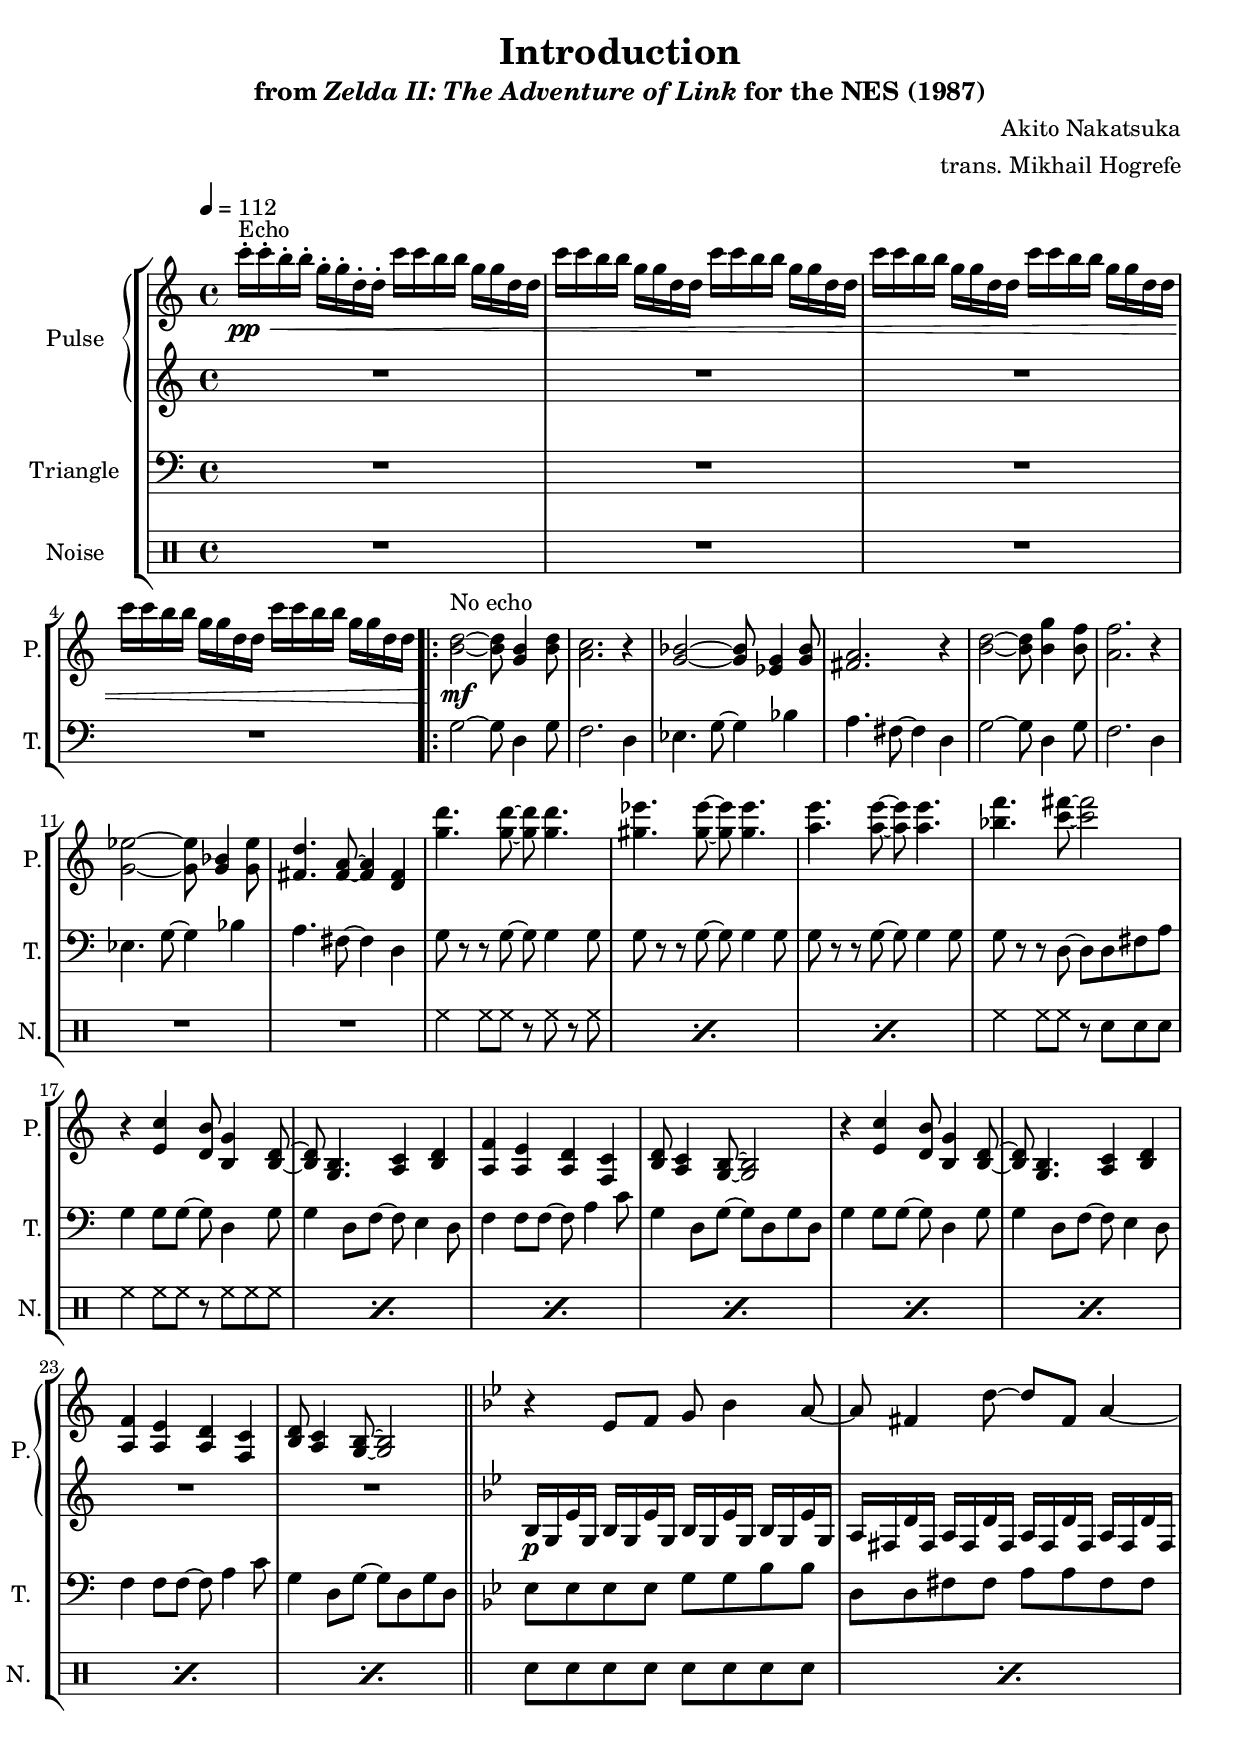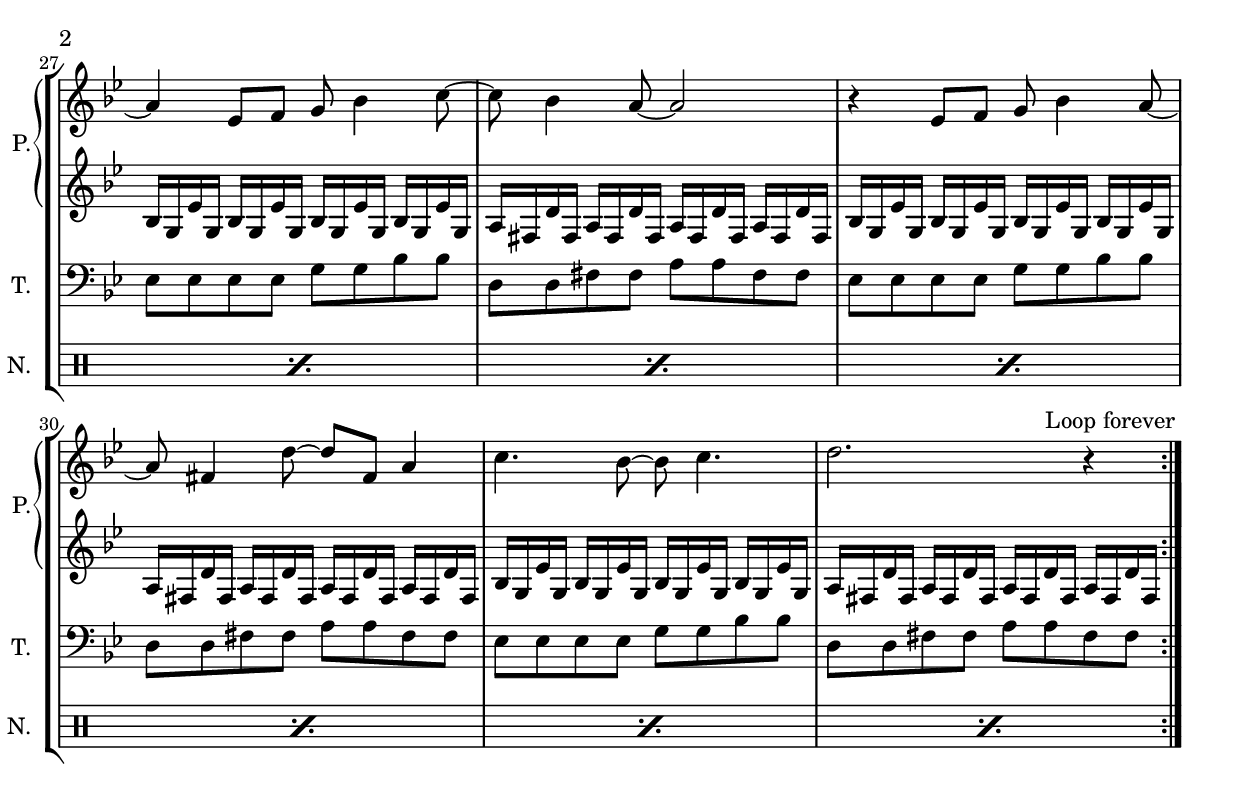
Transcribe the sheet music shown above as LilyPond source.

\version "2.22.0"

smaller = {
    \set fontSize = #-3
    \override Stem #'length-fraction = #0.56
    \override Beam #'thickness = #0.2688
    \override Beam #'length-fraction = #0.56
}

\book {
    \header {
        title = "Introduction"
        subtitle = \markup { "from" {\italic "Zelda II: The Adventure of Link"} "for the NES (1987)" }
        composer = "Akito Nakatsuka"
        arranger = "trans. Mikhail Hogrefe"
    }

    \score {
        {
            \new StaffGroup <<
                \new GrandStaff <<
                    \set GrandStaff.instrumentName = "Pulse"
                    \set GrandStaff.shortInstrumentName = "P."
                    \new Staff \relative c''' {
\tempo 4 = 112
c16-.\pp\<^\markup{Echo} c-. b-. b-. g-. g-. d-. d-. c' c b b g g d d |
c'16 c b b g g d d c' c b b g g d d |
c'16 c b b g g d d c' c b b g g d d |
c'16 c b b g g d d c' c b b g g d d |
                    \repeat volta 2 {
<b d>2\mf^\markup{"No echo"} ~ 8 <g b>4 <b d>8 |
<a c>2. r4 |
<g bes>2 ~ 8 <ees g>4 <g bes>8 |
<fis a>2. r4 |
<b d>2 ~ 8 <b g'>4 <b f'>8 |
<a f'>2. r4 |
<g ees'>2 ~ 8 <g bes>4 <g ees'>8 |
<fis d'>4. <fis a>8 ~ 4 <d fis> |
<g' d'>4. 8 ~ 8 4. |
<gis ees'>4. 8 ~ 8 4. |
<a e'>4. 8 ~ 8 4. |
<bes f'>4. <c fis>8 ~ 2 |
r4 <e,, c'> <d b'>8 <b g'>4 <b d>8 ~ |
<b d>8 <g b>4. <a c>4 <b d> |
<a f'>4 <a e'> <a d> <f c'> |
<b d>8 <a c>4 <g b>8 ~ 2 |
r4 <e' c'> <d b'>8 <b g'>4 <b d>8 ~ |
<b d>8 <g b>4. <a c>4 <b d> |
<a f'>4 <a e'> <a d> <f c'> |
<b d>8 <a c>4 <g b>8 ~ 2 |
\bar "||"
\key g \minor
r4 ees'8 f g bes4 a8 ~ |
a8 fis4 d'8 ~ d fis, a4 ~ |
a4 ees8 f g bes4 c8 ~ |
c8 bes4 a8 ~ a2 |
r4 ees8 f g bes4 a8 ~ |
a8 fis4 d'8 ~ d fis, a4 |
c4. bes8 ~ bes c4. |
d2. r4 |
                    }
\once \override Score.RehearsalMark.self-alignment-X = #RIGHT
\mark \markup { \fontsize #-2 "Loop forever" }
                    }

                    \new Staff \relative c' {
R1*24
\key g \minor
bes16\p g ees' g, bes g ees' g, bes g ees' g, bes g ees' g, |
a fis d' fis, a fis d' fis, a fis d' fis, a fis d' fis, |
bes16 g ees' g, bes g ees' g, bes g ees' g, bes g ees' g, |
a fis d' fis, a fis d' fis, a fis d' fis, a fis d' fis, |
bes16 g ees' g, bes g ees' g, bes g ees' g, bes g ees' g, |
a fis d' fis, a fis d' fis, a fis d' fis, a fis d' fis, |
bes16 g ees' g, bes g ees' g, bes g ees' g, bes g ees' g, |
a fis d' fis, a fis d' fis, a fis d' fis, a fis d' fis, |
                    }
                >>

                \new Staff \relative c' {
                    \set Staff.instrumentName = "Triangle"
                    \set Staff.shortInstrumentName = "T."
\clef bass
R1*4
g2 ~ g8 d4 g8 |
f2. d4 |
ees4. g8 ~ g4 bes |
a4. fis8 ~ fis4 d |
g2 ~ g8 d4 g8 |
f2. d4 |
ees4. g8 ~ g4 bes |
a4. fis8 ~ fis4 d |
g8 r r g ~ g g4 g8 |
g8 r r g ~ g g4 g8 |
g8 r r g ~ g g4 g8 |
g8 r r d ~ d d fis a |
g4 g8 g ~ g d4 g8 |
g4 d8 f ~ f e4 d8 |
f4 f8 f ~ f a4 c8 |
g4 d8 g ~ g d g d |
g4 g8 g ~ g d4 g8 |
g4 d8 f ~ f e4 d8 |
f4 f8 f ~ f a4 c8 |
g4 d8 g ~ g d g d |
\key g \minor
ees8 ees ees ees g g bes bes |
d,8 d fis fis a a fis fis |
ees8 ees ees ees g g bes bes |
d,8 d fis fis a a fis fis |
ees8 ees ees ees g g bes bes |
d,8 d fis fis a a fis fis |
ees8 ees ees ees g g bes bes |
d,8 d fis fis a a fis fis |
                }

                \new DrumStaff {
                    \drummode {
                        \set Staff.instrumentName="Noise"
                        \set Staff.shortInstrumentName="N."
R1*12
\repeat percent 3 { hh4 hh8 hh r hh r hh | }
hh4 hh8 hh r sn sn sn |
\repeat percent 8 { hh4 hh8 hh r hh hh hh | }
\repeat percent 8 { sn8 sn sn sn sn sn sn sn | }
                    }
                }
            >>
        }
        \layout {
            \context {
                \Staff
                \RemoveEmptyStaves
            }
            \context {
                \DrumStaff
                \RemoveEmptyStaves
            }
        }
    }
}
